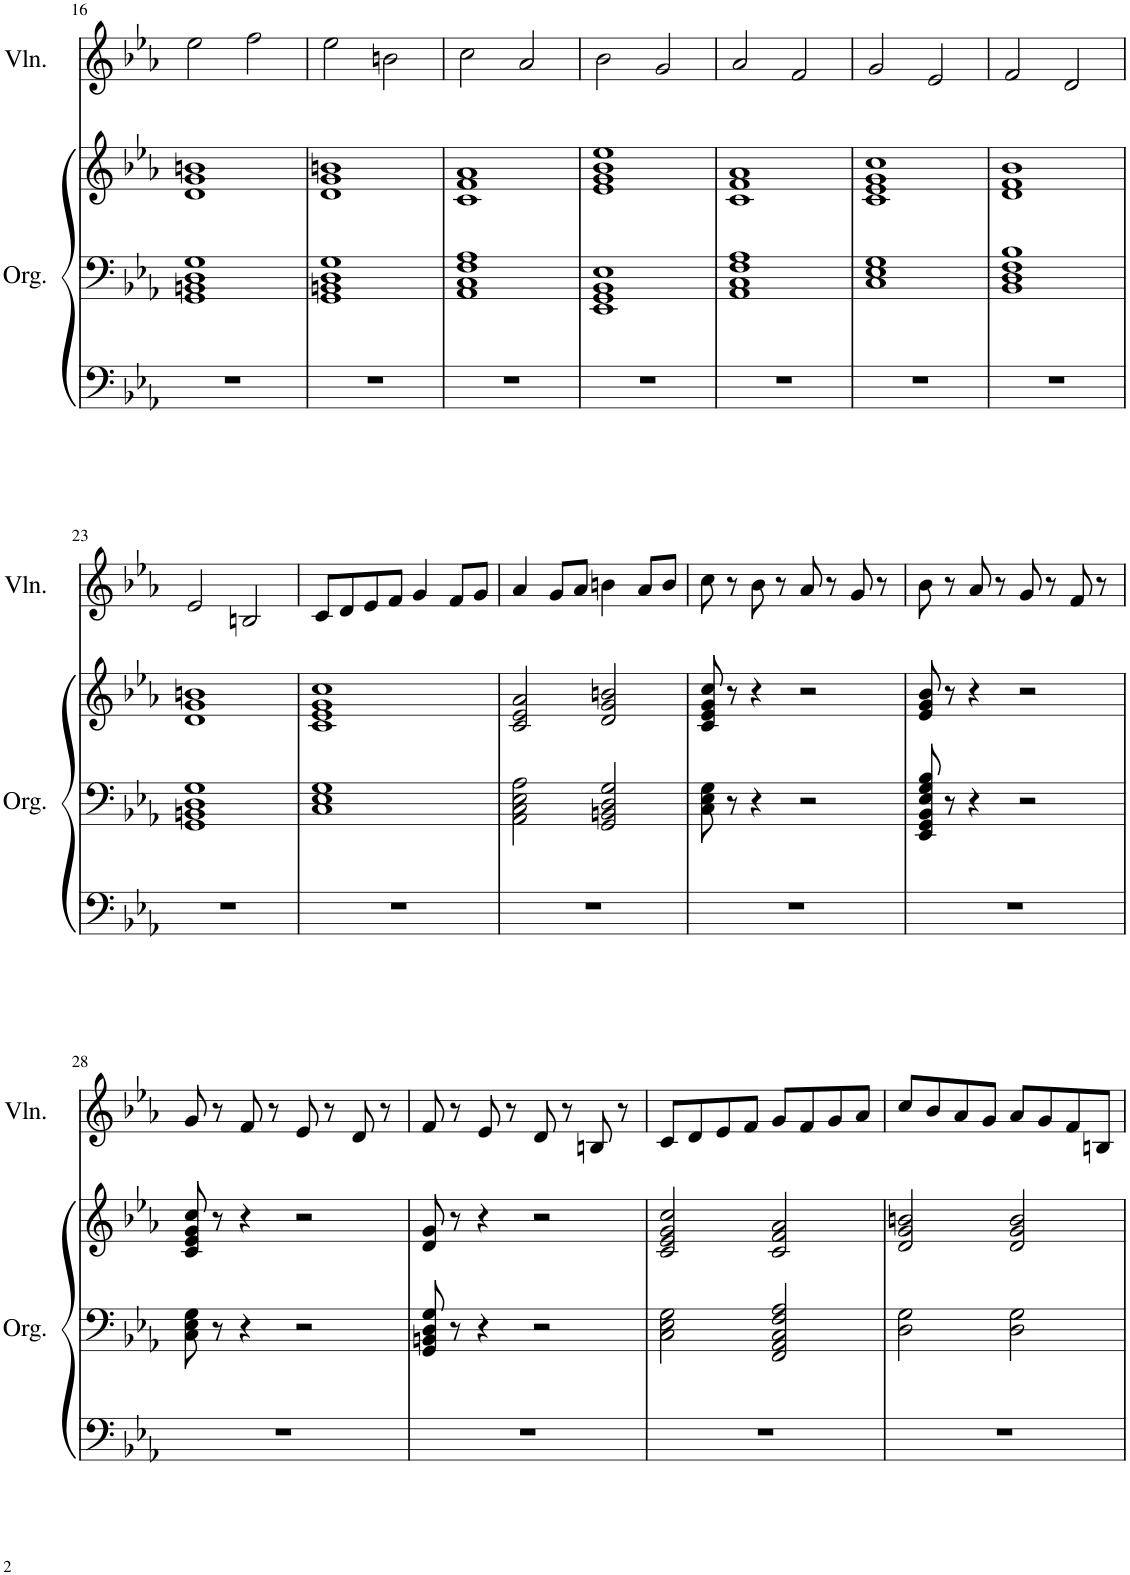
**kern	**kern	**kern	**kern
*part2	*part2	*part2	*part1
*staff4	*staff3	*staff2	*staff1
*I"Organ	*	*	*I"Violin
*I'Org.	*	*	*I'Vln.
!!LO:PB:g=z
*clefF4	*clefF4	*clefG2	*clefG2
*k[b-e-a-]	*k[b-e-a-]	*k[b-e-a-]	*k[b-e-a-]
*M4/4	*M4/4	*M4/4	*M4/4
=16	=16	=16	=16
1r	1GG 1BBn 1D 1G	1d 1g 1bn	2ee-\
.	.	.	2ff\
=17	=17	=17	=17
1r	1GG 1BBn 1D 1G	1d 1g 1bn	2ee-\
.	.	.	2bn\
=18	=18	=18	=18
1r	1AA- 1C 1F 1A-	1c 1f 1a-	2cc\
.	.	.	2a-/
=19	=19	=19	=19
1r	1EE- 1GG 1BB- 1E-	1e- 1g 1b- 1ee-	2b-\
.	.	.	2g/
=20	=20	=20	=20
1r	1AA- 1C 1F 1A-	1c 1f 1a-	2a-/
.	.	.	2f/
=21	=21	=21	=21
1r	1C 1E- 1G	1c 1e- 1g 1cc	2g/
.	.	.	2e-/
=22	=22	=22	=22
1r	1BB- 1D 1F 1B-	1d 1f 1b-	2f/
.	.	.	2d/
!!LO:LB:g=z
=23	=23	=23	=23
1r	1GG 1BBn 1D 1G	1d 1g 1bn	2e-/
.	.	.	2Bn/
=24	=24	=24	=24
1r	1C 1E- 1G	1c 1e- 1g 1cc	8c/L
.	.	.	8d/
.	.	.	8e-/
.	.	.	8f/J
.	.	.	4g/
.	.	.	8f/L
.	.	.	8g/J
=25	=25	=25	=25
1r	2AA-\ 2C\ 2E-\ 2A-\	2c/ 2e-/ 2a-/	4a-/
.	.	.	8g/L
.	.	.	8a-/J
.	2GG/ 2BBn/ 2D/ 2G/	2d/ 2g/ 2bn/	4bn\
.	.	.	8a-/L
.	.	.	8b/J
=26	=26	=26	=26
1r	8C\ 8E-\ 8G\	8c/ 8e-/ 8g/ 8cc/	8cc\
.	8r	8r	8r
.	4r	4r	8b-\
.	.	.	8r
.	2r	2r	8a-/
.	.	.	8r
.	.	.	8g/
.	.	.	8r
=27	=27	=27	=27
1r	8EE-/ 8GG/ 8BB-/ 8E-/ 8G/ 8B-/	8e-/ 8g/ 8b-/	8b-\
.	8r	8r	8r
.	4r	4r	8a-/
.	.	.	8r
.	2r	2r	8g/
.	.	.	8r
.	.	.	8f/
.	.	.	8r
!!LO:LB:g=z
=28	=28	=28	=28
1r	8C\ 8E-\ 8G\	8c/ 8e-/ 8g/ 8cc/	8g/
.	8r	8r	8r
.	4r	4r	8f/
.	.	.	8r
.	2r	2r	8e-/
.	.	.	8r
.	.	.	8d/
.	.	.	8r
=29	=29	=29	=29
1r	8GG/ 8BBn/ 8D/ 8G/	8d/ 8g/	8f/
.	8r	8r	8r
.	4r	4r	8e-/
.	.	.	8r
.	2r	2r	8d/
.	.	.	8r
.	.	.	8Bn/
.	.	.	8r
=30	=30	=30	=30
1r	2C\ 2E-\ 2G\	2c/ 2e-/ 2g/ 2cc/	8c/L
.	.	.	8d/
.	.	.	8e-/
.	.	.	8f/J
.	2FF/ 2AA-/ 2C/ 2F/ 2A-/	2c/ 2f/ 2a-/	8g/L
.	.	.	8f/
.	.	.	8g/
.	.	.	8a-/J
=31	=31	=31	=31
1r	2D\ 2G\	2d/ 2g/ 2bn/	8cc/L
.	.	.	8b-/
.	.	.	8a-/
.	.	.	8g/J
.	2D\ 2G\	2d/ 2g/ 2b/	8a-/L
.	.	.	8g/
.	.	.	8f/
.	.	.	8Bn/J
=	=	=	=
*-	*-	*-	*-
